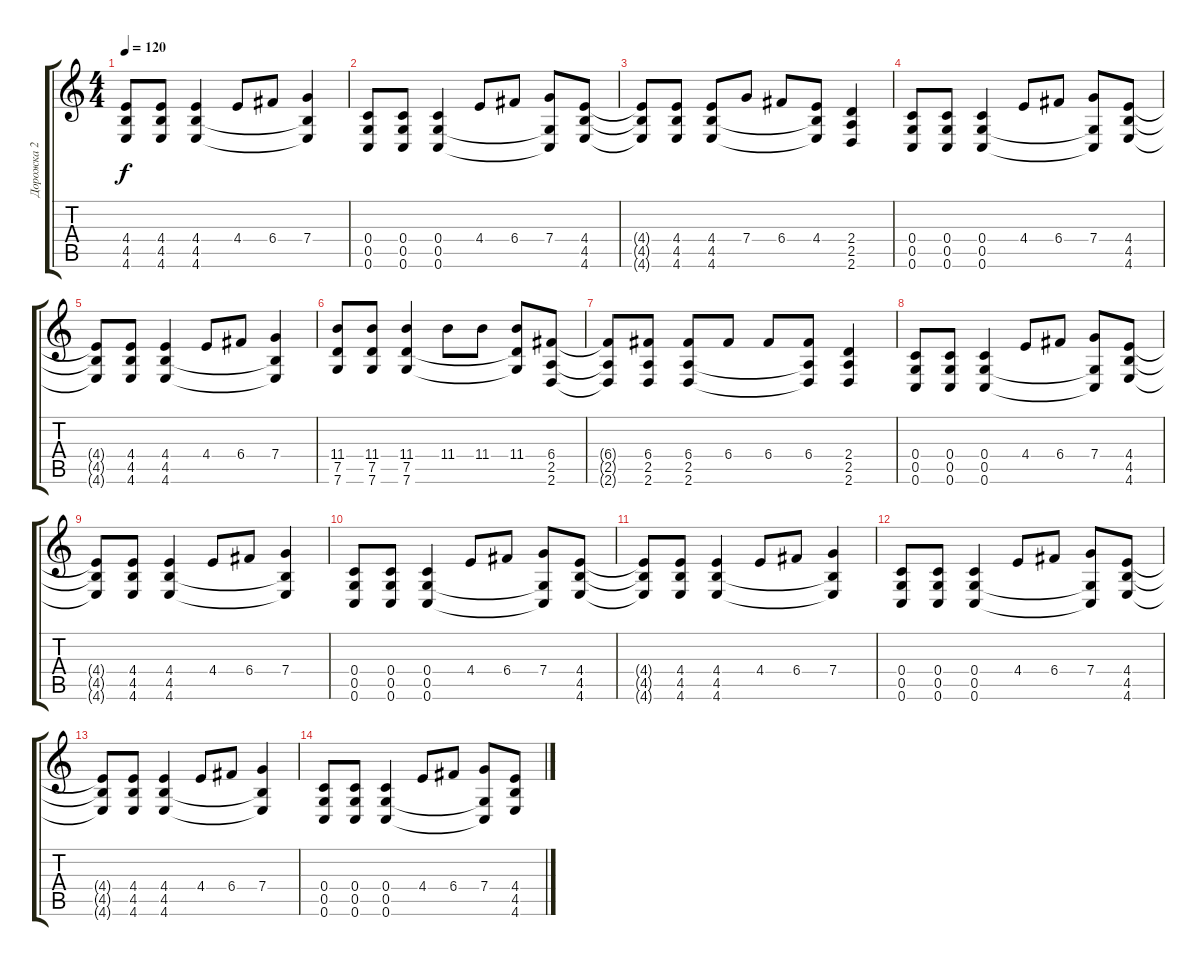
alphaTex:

\track ("Дорожка 2" "Дорожка 2") {instrument distortionguitar}
\staff {score tabs}
\tuning (D4 A3 F3 C3 G2 C2) {hide}
\ts (4 4)
\tempo 120
\clef g2
\ks c
(4.4{t} 4.5{t} 4.6{t}).8{dy f} (4.4 4.5 4.6).8 (4.4 4.5 4.6).4 4.4.8 6.4.8 (7.4 4.5{t} 4.6{t}).4 |
(0.4 0.5 0.6).8 (0.4 0.5 0.6).8 (0.4 0.5 0.6).4 4.4.8 6.4.8 (7.4 0.5{t} 0.6{t}).8 (4.4 4.5 4.6).8 |
(4.4{t} 4.5{t} 4.6{t}).8 (4.4 4.5 4.6).8 (4.4 4.5 4.6).8 7.4.8 6.4.8 (4.4 4.5{t} 4.6{t}).8 (2.4 2.5 2.6).4 |
(0.4 0.5 0.6).8 (0.4 0.5 0.6).8 (0.4 0.5 0.6).4 4.4.8 6.4.8 (7.4 0.5{t} 0.6{t}).8 (4.4 4.5 4.6).8 |
(4.4{t} 4.5{t} 4.6{t}).8 (4.4 4.5 4.6).8 (4.4 4.5 4.6).4 4.4.8 6.4.8 (7.4 4.5{t} 4.6{t}).4 |
(11.4 7.5 7.6).8 (11.4 7.5 7.6).8 (11.4 7.5 7.6).4 11.4.8 11.4.8 (11.4 7.5{t} 7.6{t}).8 (6.4 2.5 2.6).8 |
(6.4{t} 2.5{t} 2.6{t}).8 (6.4 2.5 2.6).8 (6.4 2.5 2.6).8 6.4.8 6.4.8 (6.4 2.5{t} 2.6{t}).8 (2.4 2.5 2.6).4 |
(0.4 0.5 0.6).8 (0.4 0.5 0.6).8 (0.4 0.5 0.6).4 4.4.8 6.4.8 (7.4 0.5{t} 0.6{t}).8 (4.4 4.5 4.6).8 |
(4.4{t} 4.5{t} 4.6{t}).8 (4.4 4.5 4.6).8 (4.4 4.5 4.6).4 4.4.8 6.4.8 (7.4 4.5{t} 4.6{t}).4 |
(0.4 0.5 0.6).8 (0.4 0.5 0.6).8 (0.4 0.5 0.6).4 4.4.8 6.4.8 (7.4 0.5{t} 0.6{t}).8 (4.4 4.5 4.6).8 |
(4.4{t} 4.5{t} 4.6{t}).8 (4.4 4.5 4.6).8 (4.4 4.5 4.6).4 4.4.8 6.4.8 (7.4 4.5{t} 4.6{t}).4 |
(0.4 0.5 0.6).8 (0.4 0.5 0.6).8 (0.4 0.5 0.6).4 4.4.8 6.4.8 (7.4 0.5{t} 0.6{t}).8 (4.4 4.5 4.6).8 |
(4.4{t} 4.5{t} 4.6{t}).8 (4.4 4.5 4.6).8 (4.4 4.5 4.6).4 4.4.8 6.4.8 (7.4 4.5{t} 4.6{t}).4 |
(0.4 0.5 0.6).8 (0.4 0.5 0.6).8 (0.4 0.5 0.6).4 4.4.8 6.4.8 (7.4 0.5{t} 0.6{t}).8 (4.4 4.5 4.6).8
